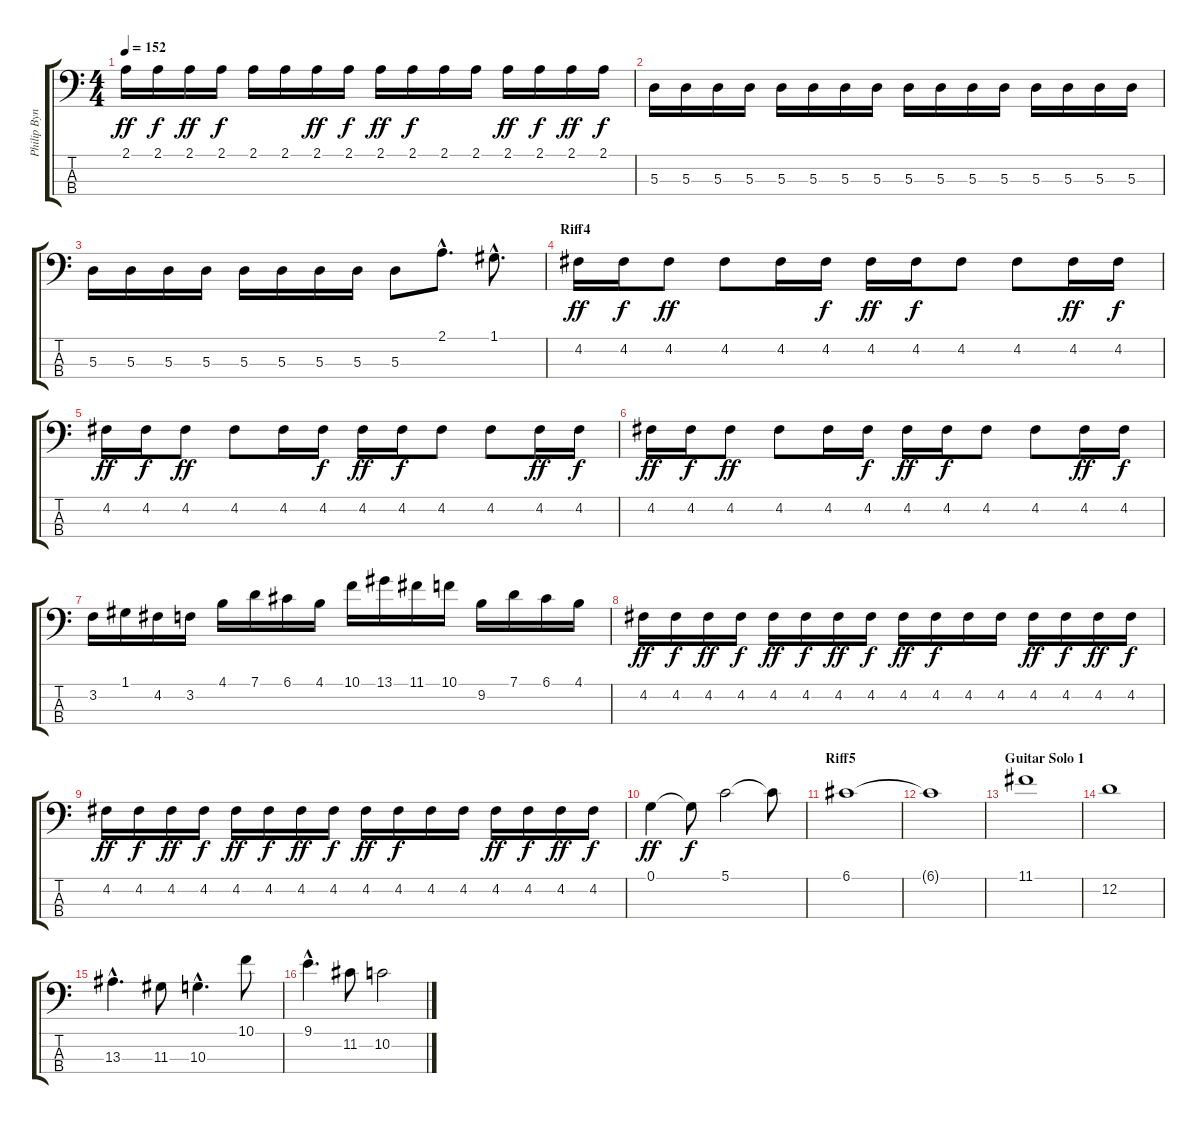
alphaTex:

\track ("Philip Bynoe" "Philip Byn") {instrument electricbasspick}
\staff {score tabs}
\tuning (G2 D2 A1 E1) {hide}
\ts (4 4)
\tempo 152
\clef f4
\ks c
2.1.16{dy ff} 2.1.16{dy f} 2.1.16{dy ff} 2.1.16{dy f} 2.1.16 2.1.16 2.1.16{dy ff} 2.1.16{dy f} 2.1.16{dy ff} 2.1.16{dy f} 2.1.16 2.1.16 2.1.16{dy ff} 2.1.16{dy f} 2.1.16{dy ff} 2.1.16{dy f} |
5.3.16 5.3.16 5.3.16 5.3.16 5.3.16 5.3.16 5.3.16 5.3.16 5.3.16 5.3.16 5.3.16 5.3.16 5.3.16 5.3.16 5.3.16 5.3.16 |
5.3.16 5.3.16 5.3.16 5.3.16 5.3.16 5.3.16 5.3.16 5.3.16 5.3.8 2.1{hac}.8{d} 1.1{hac}.8{d} |
\section ("" "Riff4")
4.2.16{dy ff} 4.2.16{dy f} 4.2.8{dy ff} 4.2.8 4.2.16 4.2.16{dy f} 4.2.16{dy ff} 4.2.16{dy f} 4.2.8 4.2.8 4.2.16{dy ff} 4.2.16{dy f} |
4.2.16{dy ff} 4.2.16{dy f} 4.2.8{dy ff} 4.2.8 4.2.16 4.2.16{dy f} 4.2.16{dy ff} 4.2.16{dy f} 4.2.8 4.2.8 4.2.16{dy ff} 4.2.16{dy f} |
4.2.16{dy ff} 4.2.16{dy f} 4.2.8{dy ff} 4.2.8 4.2.16 4.2.16{dy f} 4.2.16{dy ff} 4.2.16{dy f} 4.2.8 4.2.8 4.2.16{dy ff} 4.2.16{dy f} |
3.2.16 1.1.16 4.2.16 3.2.16 4.1.16 7.1.16 6.1.16 4.1.16 10.1.16 13.1.16 11.1.16 10.1.16 9.2.16 7.1.16 6.1.16 4.1.16 |
4.2.16{dy ff} 4.2.16{dy f} 4.2.16{dy ff} 4.2.16{dy f} 4.2.16{dy ff} 4.2.16{dy f} 4.2.16{dy ff} 4.2.16{dy f} 4.2.16{dy ff} 4.2.16{dy f} 4.2.16 4.2.16 4.2.16{dy ff} 4.2.16{dy f} 4.2.16{dy ff} 4.2.16{dy f} |
4.2.16{dy ff} 4.2.16{dy f} 4.2.16{dy ff} 4.2.16{dy f} 4.2.16{dy ff} 4.2.16{dy f} 4.2.16{dy ff} 4.2.16{dy f} 4.2.16{dy ff} 4.2.16{dy f} 4.2.16 4.2.16 4.2.16{dy ff} 4.2.16{dy f} 4.2.16{dy ff} 4.2.16{dy f} |
0.1.4{dy ff} 0.1{t}.8{dy f} 5.1.2 5.1{t}.8 |
\section ("" "Riff5")
6.1.1 |
6.1{t}.1 |
\section ("" "Guitar Solo 1")
11.1.1 |
12.2.1 |
13.3{hac}.4{d} 11.3.8 10.3{hac}.4{d} 10.1.8 |
9.1{hac}.4{d} 11.2.8 10.2.2
